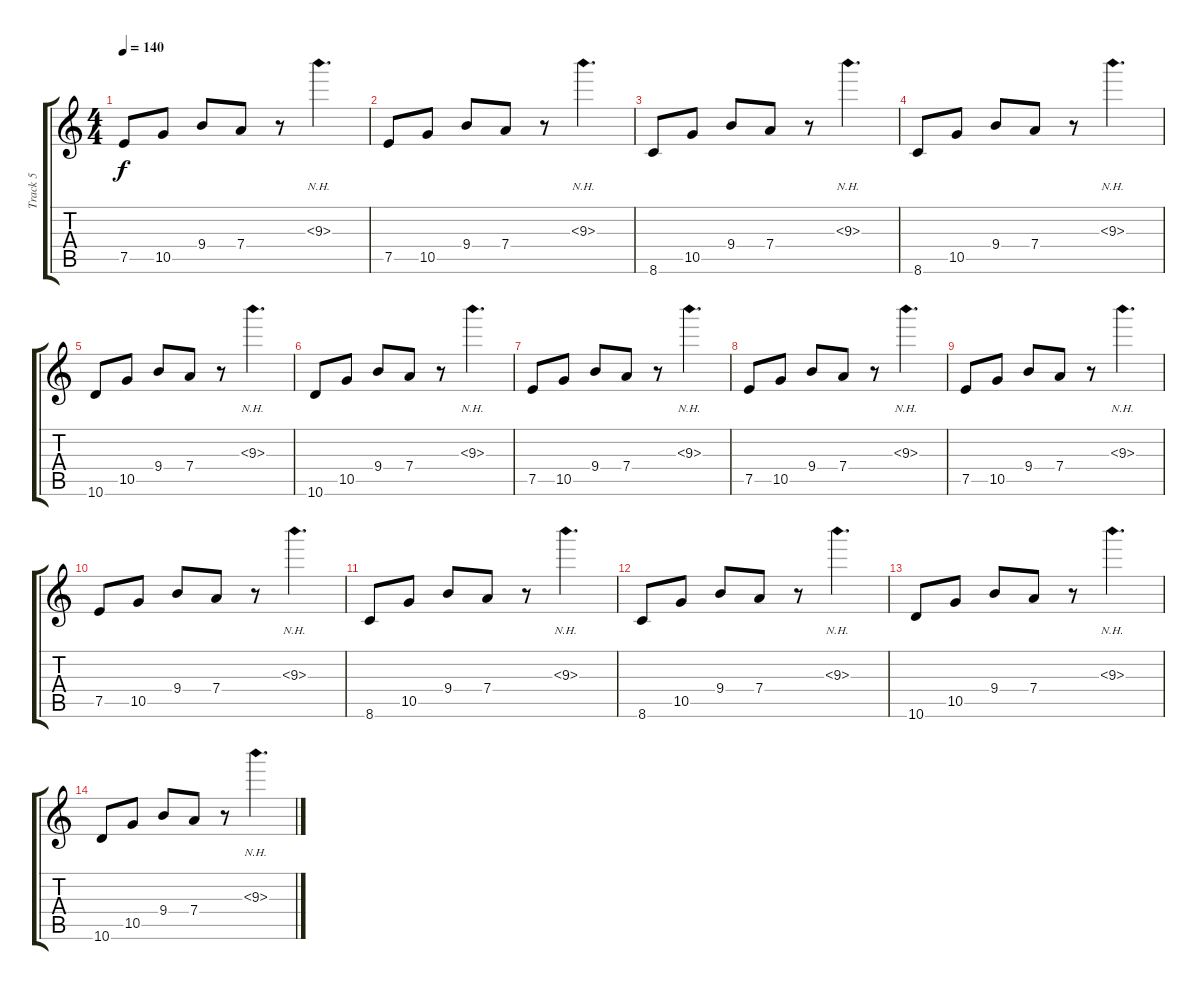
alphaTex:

\track ("Track 5" "Track 5") {instrument electricguitarclean}
\staff {score tabs}
\tuning (E4 B3 G3 D3 A2 E2) {hide}
\ts (4 4)
\tempo 140
\clef g2
\ks c
7.5.8{dy f instrument overdrivenguitar} 10.5.8 9.4.8 7.4.8 r.8 9.3{nh}.4{d} |
7.5.8 10.5.8 9.4.8 7.4.8 r.8 9.3{nh}.4{d} |
8.6.8 10.5.8 9.4.8 7.4.8 r.8 9.3{nh}.4{d} |
8.6.8 10.5.8 9.4.8 7.4.8 r.8 9.3{nh}.4{d} |
10.6.8 10.5.8 9.4.8 7.4.8 r.8 9.3{nh}.4{d} |
10.6.8 10.5.8 9.4.8 7.4.8 r.8 9.3{nh}.4{d} |
7.5.8 10.5.8 9.4.8 7.4.8 r.8 9.3{nh}.4{d} |
7.5.8 10.5.8 9.4.8 7.4.8 r.8 9.3{nh}.4{d} |
7.5.8 10.5.8 9.4.8 7.4.8 r.8 9.3{nh}.4{d} |
7.5.8 10.5.8 9.4.8 7.4.8 r.8 9.3{nh}.4{d} |
8.6.8 10.5.8 9.4.8 7.4.8 r.8 9.3{nh}.4{d} |
8.6.8 10.5.8 9.4.8 7.4.8 r.8 9.3{nh}.4{d} |
10.6.8 10.5.8 9.4.8 7.4.8 r.8 9.3{nh}.4{d} |
10.6.8 10.5.8 9.4.8 7.4.8 r.8 9.3{nh}.4{d}
